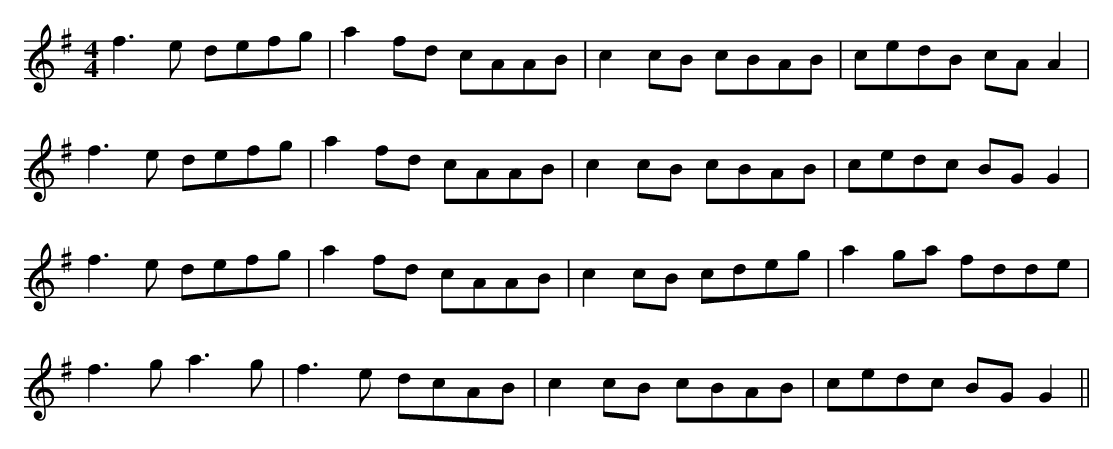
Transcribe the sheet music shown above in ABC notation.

X:1
M:4/4
K:G
f3e defg|a2fd cAAB|c2cB cBAB|cedB cAA2|
f3e defg|a2fd cAAB|c2cB cBAB|cedc BGG2|
f3e defg|a2fd cAAB|c2cB cdeg|a2ga fdde|
f3g a3g|f3e dcAB|c2cB cBAB|cedc BGG2||
